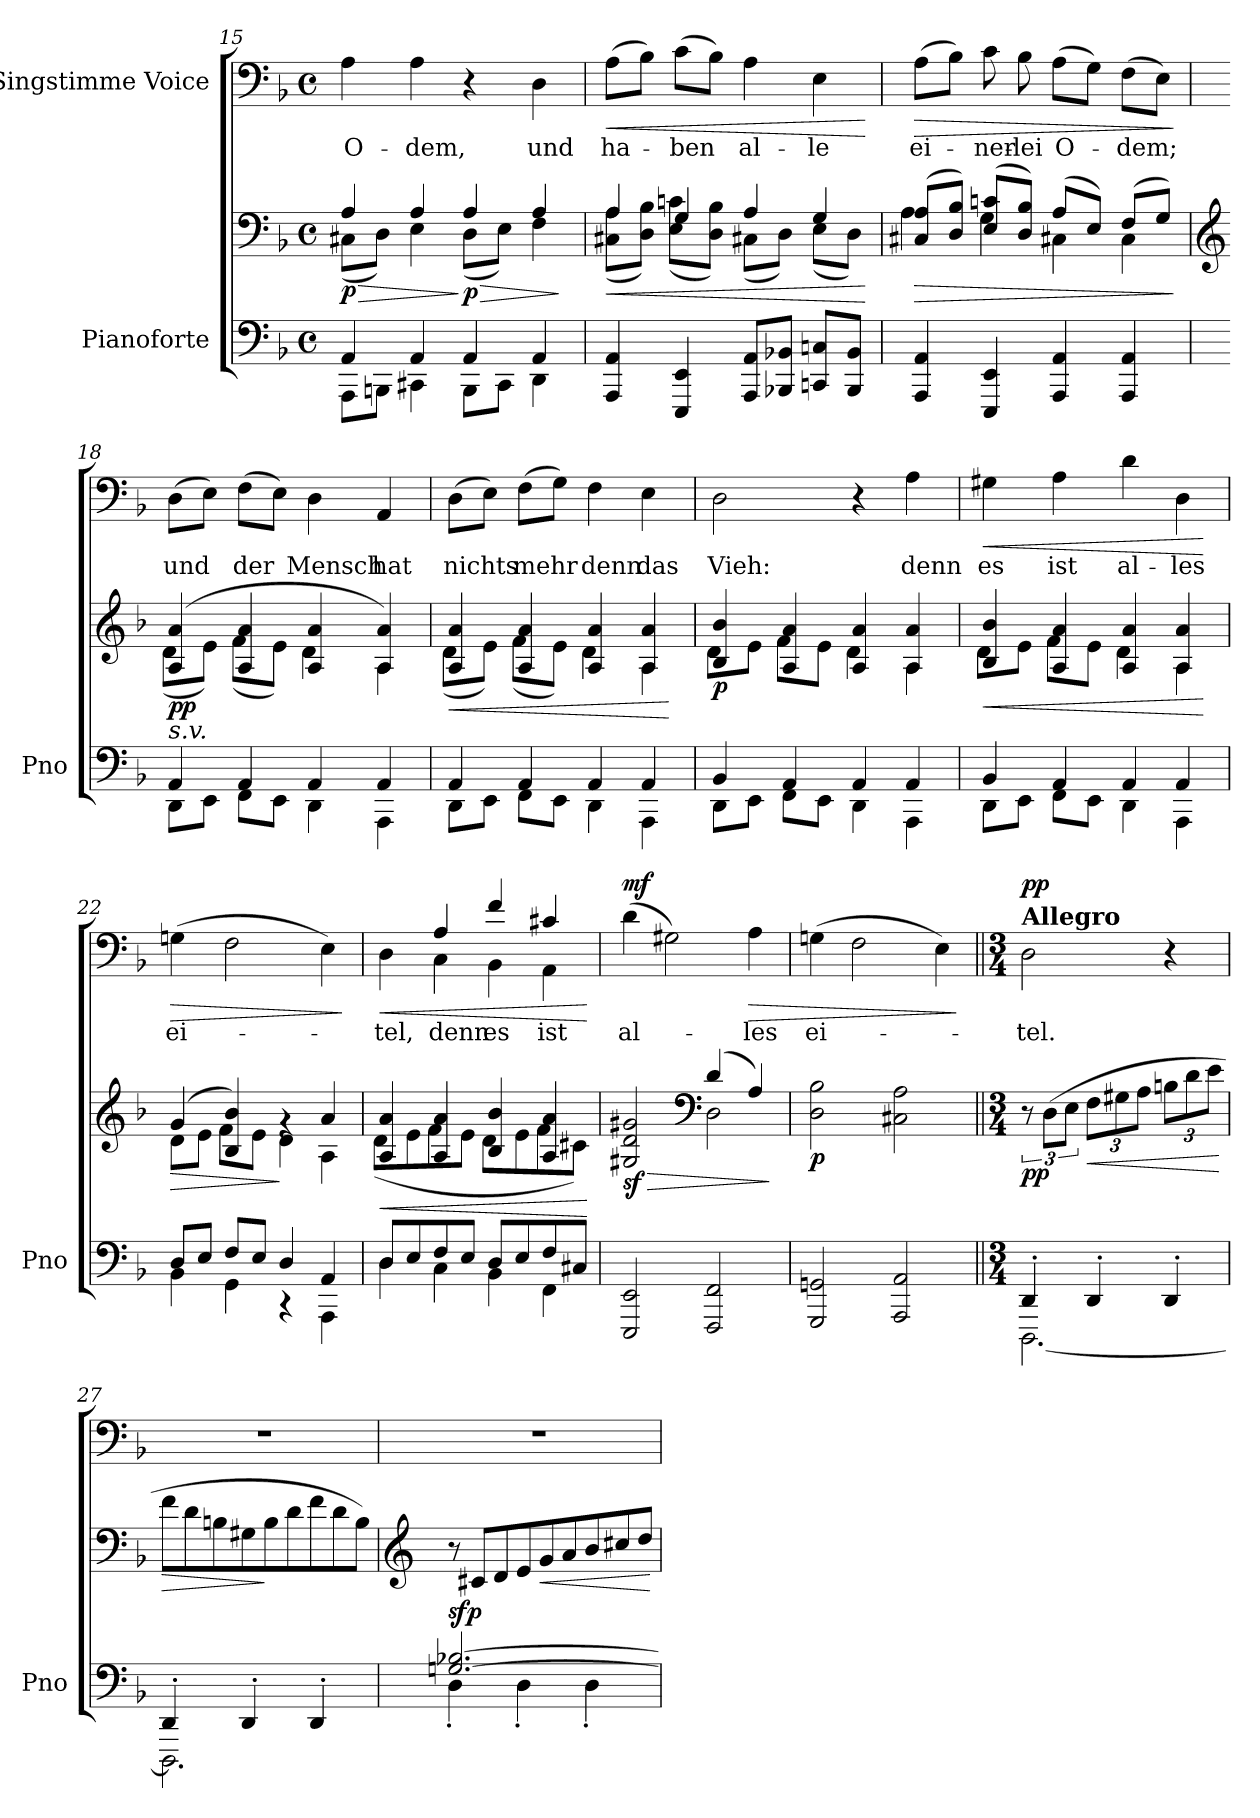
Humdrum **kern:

**kern	**kern	**dynam	**kern	**text	**dynam
*part2	*part2	*part2	*part1	*part1	*part1
*staff3	*staff2	*staff2/3	*staff1	*staff1	*staff1
*I"Pianoforte	*	*	*I"Singstimme Voice	*	*
*I'Pno	*	*	*	*	*
!!LO:PB:g=z
*clefF4	*clefF4	*	*clefF4	*	*
*k[b-]	*k[b-]	*	*k[b-]	*	*
*M4/4	*M4/4	*	*M4/4	*	*
*met(c)	*met(c)	*	*met(c)	*	*
=15	=15	=15	=15	=15	=15
*^	*	*	*	*	*
!	!	!	!LO:HP:b	!	!LO:LY:b	!
*	*	*^	*	*	*	*
!	!	!	!	!LO:DY:n=1:b	!	!	!
4AA/	8AAA\L	4A/	(<8C#X\L	> p	4A\	O-	.
.	8BBBn\J	.	8D\J)	.	.	.	.
!	!	!	!	!	!	!LO:LY:b	!
4AA/	4CC#X\	4A/	4E\	.	4A\	-dem,	.
!	!	!	!	!LO:HP:n=1:b	!	!	!
!	!	!	!	!LO:DY:n=2:b	!	!	!
4AA/	8BBB\L	4A/	(<8D\L	] > p	4r	.	.
.	8CC#\J	.	8E\J)	.	.	.	.
!	!	!	!	!	!	!LO:LY:b	!
4AA/	4DD\	4A/	4F\	.	4D\	und	.
*v	*v	*	*	*	*	*	*
*	*v	*v	*	*	*	*
.	.	]	.	.	.
=16	=16	=16	=16	=16	=16
!	!	!LO:HP:b	!	!LO:LY:b	!LO:HP:b
*	*^	*	*	*	*
4AAA/ 4AA/	4A/	(<8C#X\ 8A\L	<	(>8A\L	ha-	<
.	.	8D\ 8B-\J)	.	8B-\J)	.	.
!	!	!	!	!	!LO:LY:b	!
4EEE/ 4EE/	4G/	(<8E\ 8cn\L	.	(>8c\L	-ben	.
.	.	8D\ 8B-\J)	.	8B-\J)	.	.
!	!	!	!	!	!LO:LY:b	!
8AAA/ 8AA/L	4A/	(<8C#X\L	.	4A\	al-	.
8BBB-X/ 8BB-X/J	.	8D\J)	.	.	.	.
!	!	!	!	!	!LO:LY:b	!
8CCn/ 8Cn/L	4G/	(<8E\L	.	4E\	-le	.
8BBB-/ 8BB-/J	.	8D\J)	.	.	.	.
*	*v	*v	*	*	*	*
.	.	[	.	.	[
=17	=17	=17	=17	=17	=17
!	!	!LO:HP:b	!	!LO:LY:b	!LO:HP:b
*	*^	*	*	*	*
4AAA/ 4AA/	(>8C#X/ 8A/L	4A\	>	(>8A\L	ei-	>
.	8D/ 8B-/J)	.	.	8B-\J)	.	.
!	!	!	!	!	!LO:LY:b	!
4EEE/ 4EE/	(>8E/ 8cn/L	4G\	.	8c\	-ner-	.
!	!	!	!	!	!LO:LY:b	!
.	8D/ 8B-/J)	.	.	8B-\	-lei	.
!	!	!	!	!	!LO:LY:b	!
4AAA/ 4AA/	(>8A/L	4C#X\	.	(>8A\L	O-	.
.	8E/J)	.	.	8G\J)	.	.
!	!	!	!	!	!LO:LY:b	!
4AAA/ 4AA/	(>8F/L	4C#\	.	(>8F\L	-dem;	.
.	8G/J)	.	.	8E\J)	.	.
*	*v	*v	*	*	*	*
.	.	]	.	.	]
=18	=18	=18	=18	=18	=18
*	*clefG2	*	*	*	*
*^	*^	*	*	*	*
!	!	!LO:TX:b:i:t=s.v.	!	!	!	!	!
!	!	!	!	!LO:DY:b	!	!LO:LY:b	!
4AA/	8DD\L	(>4A/ 4a/	(<8d\L	pp	(>8D\L	und	.
.	8EE\J	.	8e\J)	.	8E\J)	.	.
!	!	!	!	!	!	!LO:LY:b	!
4AA/	8FF\L	4A/ 4a/	(<8f\L	.	(>8F\L	der	.
.	8EE\J	.	8e\J)	.	8E\J)	.	.
!	!	!	!	!	!	!LO:LY:b	!
4AA/	4DD\	4A/ 4a/	4d\	.	4D\	Mensch	.
!	!	!	!	!	!	!LO:LY:b	!
4AA/	4AAA\	4A/ 4a/)	4A\	.	4AA/	hat	.
!!LO:LB:g=z
=19	=19	=19	=19	=19	=19	=19	=19
!	!	!	!	!LO:HP:b	!	!LO:LY:b	!
4AA/	8DD\L	4A/ 4a/	(<8d\L	<	(>8D\L	nichts	.
.	8EE\J	.	8e\J)	.	8E\J)	.	.
!	!	!	!	!	!	!LO:LY:b	!
4AA/	8FF\L	4A/ 4a/	(<8f\L	.	(>8F\L	mehr	.
.	8EE\J	.	8e\J)	.	8G\J)	.	.
!	!	!	!	!	!	!LO:LY:b	!
4AA/	4DD\	4A/ 4a/	4d\	.	4F\	denn	.
!	!	!	!	!	!	!LO:LY:b	!
4AA/	4AAA\	4A/ 4a/	4A\	.	4E\	das	.
*v	*v	*	*	*	*	*	*
*	*v	*v	*	*	*	*
.	.	[	.	.	.
=20	=20	=20	=20	=20	=20
*^	*^	*	*	*	*
!	!	!	!	!LO:DY:b	!	!LO:LY:b	!
4BB-/	8DD\L	4B-/ 4b-/	8d\L	p	2D\	Vieh:	.
.	8EE\J	.	8e\J	.	.	.	.
4AA/	8FF\L	4A/ 4a/	8f\L	.	.	.	.
.	8EE\J	.	8e\J	.	.	.	.
4AA/	4DD\	4A/ 4a/	4d\	.	4r	.	.
!	!	!	!	!	!	!LO:LY:b	!
4AA/	4AAA\	4A/ 4a/	4A\	.	4A\	denn	.
=21	=21	=21	=21	=21	=21	=21	=21
!	!	!	!	!LO:HP:b	!	!LO:LY:b	!LO:HP:b
4BB-/	8DD\L	4B-/ 4b-/	8d\L	<	4G#X\	es	<
.	8EE\J	.	8e\J	.	.	.	.
!	!	!	!	!	!	!LO:LY:b	!
4AA/	8FF\L	4A/ 4a/	8f\L	.	4A\	ist	.
.	8EE\J	.	8e\J	.	.	.	.
!	!	!	!	!	!	!LO:LY:b	!
4AA/	4DD\	4A/ 4a/	4d\	.	4d\	al-	.
!	!	!	!	!	!	!LO:LY:b	!
4AA/	4AAA\	4A/ 4a/	4A\	.	4D\	-les	.
*v	*v	*	*	*	*	*	*
*	*v	*v	*	*	*	*
.	.	[	.	.	[
=22	=22	=22	=22	=22	=22
*^	*	*	*	*	*
!	!	!	!LO:HP:b	!	!LO:LY:b	!LO:HP:b
*	*	*^	*	*	*	*
8D/L	4BB-\	(>4g/	8d\L	>	(>4Gn\	ei-	>
8E/J	.	.	8e\J	.	.	.	.
8F/L	4GG\	4B-/ 4b-/)	8f\L	.	2F\	.	.
8E/J	.	.	8e\J	.	.	.	.
4D/	4r	4rg	4d\	]	.	.	.
4AA/	4AAA\	4a/	4A\	.	4E\)	.	.
*v	*v	*	*	*	*	*	*
*	*v	*v	*	*	*	*
.	.	.	.	.	]
!!LO:LB:g=z
=23	=23	=23	=23	=23	=23
*^	*	*	*	*	*
!	!	!	!LO:HP:b	!	!LO:LY:b	!LO:HP:b
*	*	*^	*	*^	*	*
8D/L	4D\	4A/ 4a/	(<8d\L	<	4D\	4ryy	-tel,	<
8E/	.	.	8e\	.	.	.	.	.
!	!	!	!	!	!	!	!LO:LY:b	!
8F/	4C\	4A/ 4a/	8f\	.	4A/	4C\	denn	.
8E/J	.	.	8e\J	.	.	.	.	.
!	!	!	!	!	!	!	!LO:LY:b	!
8D/L	4BB-\	4B-/ 4b-/	8d\L	.	4f/	4BB-\	es	.
8E/	.	.	8e\	.	.	.	.	.
!	!	!	!	!	!	!	!LO:LY:b	!
8F/	4FF\	4A/ 4a/	8f\	.	4c#X/	4AA\	ist	.
8C#X/J	.	.	8c#X\J)	.	.	.	.	.
*v	*v	*	*	*	*v	*v	*	*
*	*v	*v	*	*	*	*
.	.	[	.	.	[
=24	=24	=24	=24	=24	=24
!	!	!LO:HP:b	!	!LO:LY:b	!
*	*^	*	*	*	*
!	!	!	!LO:DY:n=1:b	!	!	!LO:DY:a
2EEE/ 2EE/	2G#X/ 2d/ 2g#X/	2ryy	> sf	(>4d\	al-	mf
.	.	.	.	2G#X\)	.	.
*	*clefF4	*	*	*	*	*
2FFF/ 2FF/	(>4d/	2D\	.	.	.	.
!	!	!	!	!	!LO:LY:b	!LO:HP:b
.	4A/)	.	.	4A\	-les	>
*	*v	*v	*	*	*	*
.	.	]	.	.	.
=25	=25	=25	=25	=25	=25
!	!	!LO:DY:b	!	!LO:LY:b	!
2GGG/ 2GGn/	2D\ 2B-\	p	(>4Gn\	ei-	.
.	.	.	2F\	.	.
2AAA/ 2AA/	2C#X\ 2A\	.	.	.	.
.	.	.	4E\)	.	.
.	.	.	.	.	]
=26||	=26||	=26||	=26||	=26||	=26||
*M3/4	*M3/4	*	*M3/4	*	*
*^	*	*	*	*	*
!	!	!	!	!LO:TX:a:B:t=Allegro	!	!
!	!	!	!LO:DY:b	!	!LO:LY:b	!LO:DY:a
4DD'/	[2.DDD\	12r	pp	2D\	-tel.	pp
.	.	(>12D\L	.	.	.	.
.	.	12E\J	.	.	.	.
*	*	*Xbrackettup	*	*	*	*
!	!	!	!LO:HP:b	!	!	!
4DD'/	.	12F\L	<	.	.	.
.	.	12G#X\	.	.	.	.
.	.	12A\J	.	.	.	.
4DD'/	.	12Bn\L	.	4r	.	.
.	.	12d\	.	.	.	.
.	.	12e\J	.	.	.	.
*v	*v	*	*	*	*	*
.	.	[	.	.	.
=27	=27	=27	=27	=27	=27
*^	*	*	*	*	*
*	*	*Xtuplet	*	*	*	*
!	!	!	!LO:HP:b	!	!	!
4DD'/	2.DDD\]	12f\L	>	2.r	.	.
.	.	12d\	.	.	.	.
.	.	12Bn\	.	.	.	.
4DD'/	.	12G#X\	.	.	.	.
.	.	12B\	]	.	.	.
.	.	12d\	.	.	.	.
4DD'/	.	12f\	.	.	.	.
.	.	12d\	.	.	.	.
.	.	12B\J)	.	.	.	.
!!LO:LB:g=z
=28	=28	=28	=28	=28	=28	=28
*	*	*clefG2	*	*	*	*
!	!	!	!LO:DY:b	!	!	!
[2.Gn/ [2.B-X/	4D'\	12r	sfp	2.r	.	.
.	.	12c#X/L	.	.	.	.
.	.	12d/	.	.	.	.
.	4D'\	12e/	.	.	.	.
!	!	!	!LO:HP:b	!	!	!
.	.	12g/	<	.	.	.
.	.	12a/	.	.	.	.
.	4D'\	12b-/	.	.	.	.
.	.	12cc#X/	.	.	.	.
.	.	12dd/J	.	.	.	.
*v	*v	*	*	*	*	*
.	.	[	.	.	.
=	=	=	=	=	=
*-	*-	*-	*-	*-	*-
